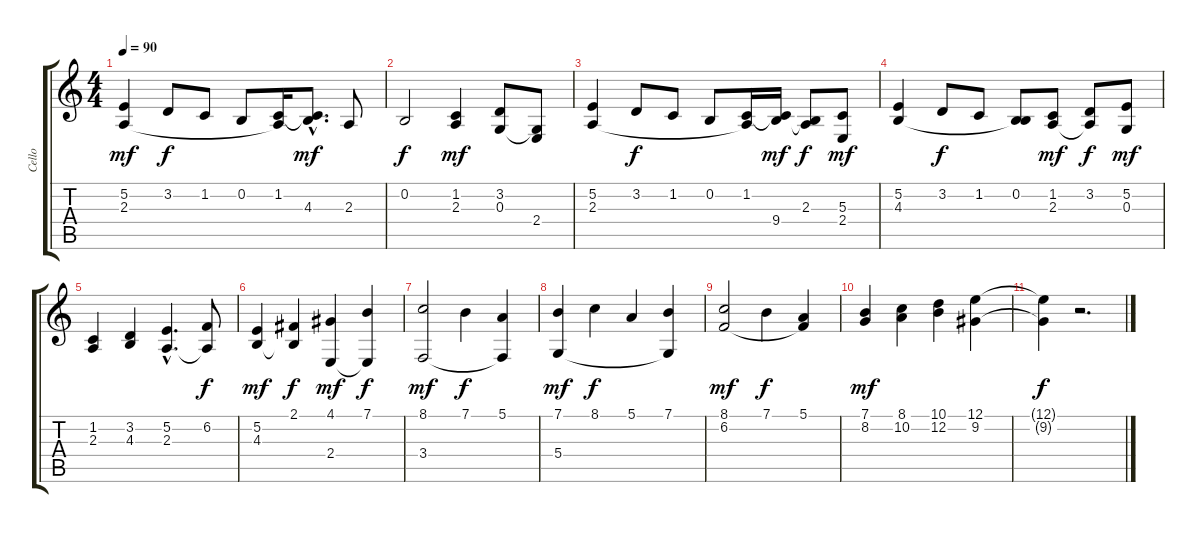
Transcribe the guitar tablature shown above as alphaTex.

\track ("Cello" "Cello") {instrument viola}
\staff {score tabs}
\tuning (E4 B3 G3 D3 A2 E2) {hide}
\ts (4 4)
\tempo 90
\clef g2
\ks c
(5.2 2.3).4{dy mf} 3.2.8{dy f} 1.2.8 0.2.8 (1.2 2.3{t}).16 (1.2{hac t} 4.3{hac}).8{d dy mf} 2.3.8 |
0.2.2{dy f} (1.2 2.3).4{dy mf} (3.2 0.3).8 (0.3{t} 2.4).8 |
(5.2 2.3).4 3.2.8{dy f} 1.2.8 0.2.8 (1.2 2.3{t}).16 (1.2{t} 9.4).16{dy mf} (2.3 9.4{t}).8{dy f} (5.3 2.4).8{dy mf} |
(5.2 4.3).4 3.2.8{dy f} 1.2.8 (0.2 4.3{t}).8 (1.2 2.3).8{dy mf} (3.2 2.3{t}).8{dy f} (5.2 0.3).8{dy mf} |
(1.2 2.3).4 (3.2 4.3).4 (5.2{hac} 2.3{hac}).4{d} (6.2 2.3{t}).8{dy f} |
(5.2 4.3).4{dy mf} (2.1 4.3{t}).4{dy f} (4.1 2.4).4{dy mf} (7.1 2.4{t}).4{dy f} |
(8.1 3.4).2{dy mf} 7.1.4{dy f} (5.1 3.4{t}).4 |
(7.1 5.4).4{dy mf} 8.1.4{dy f} 5.1.4 (7.1 5.4{t}).4 |
(8.1 6.2).2{dy mf} 7.1.4{dy f} (5.1 6.2{t}).4 |
(7.1 8.2).4{dy mf} (8.1 10.2).4 (10.1 12.2).4 (12.1 9.2).4 |
(12.1{t} 9.2{t}).4{dy f volume 0} r.2{d}
